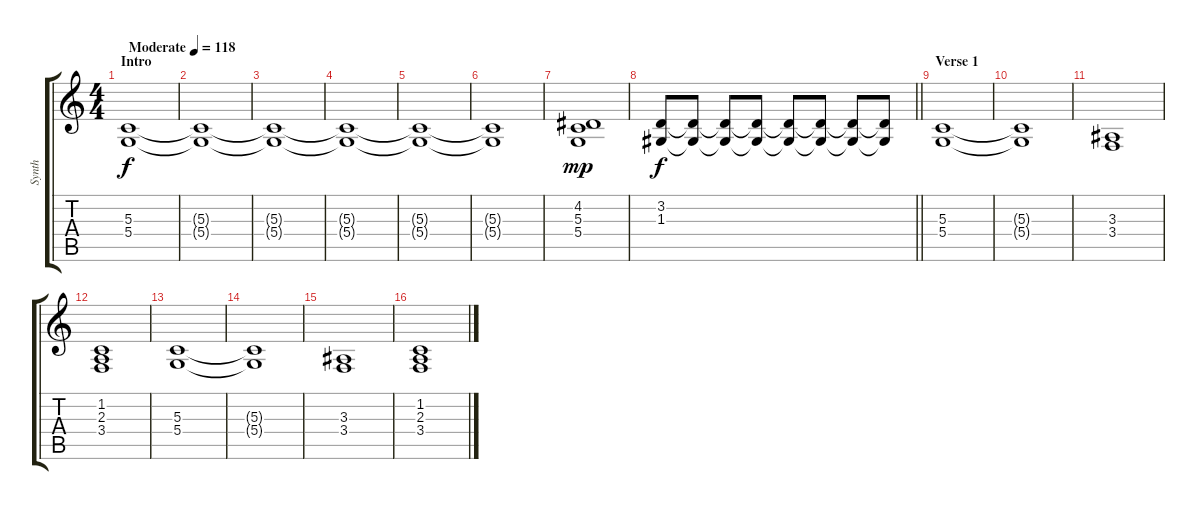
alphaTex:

\track ("Synth" "Synth") {instrument synthstrings1}
\staff {score tabs}
\tuning (E4 B3 G3 D3 A2 E2) {hide}
\ts (4 4)
\section ("" "Intro")
\tempo (118 "Moderate")
\clef g2
\ks c
(5.3 5.4).1{dy f instrument synthstrings1} |
(5.3{t} 5.4{t}).1 |
(5.3{t} 5.4{t}).1 |
(5.3{t} 5.4{t}).1 |
(5.3{t} 5.4{t}).1 |
(5.3{t} 5.4{t}).1 |
(4.2 5.3 5.4).1{dy mp} |
\barLineRight lightlight
(3.2 1.3).8{dy f volume 7} (3.2{t} 1.3{t}).8{volume 8} (3.2{t} 1.3{t}).8{volume 8} (3.2{t} 1.3{t}).8{volume 9} (3.2{t} 1.3{t}).8{volume 9} (3.2{t} 1.3{t}).8{volume 10} (3.2{t} 1.3{t}).8{volume 10} (3.2{t} 1.3{t}).8 |
\section ("" "Verse 1")
(5.3 5.4).1{volume 8} |
(5.3{t} 5.4{t}).1 |
(3.3 3.4).1 |
(1.2 2.3 3.4).1 |
(5.3 5.4).1 |
(5.3{t} 5.4{t}).1 |
(3.3 3.4).1 |
(1.2 2.3 3.4).1
